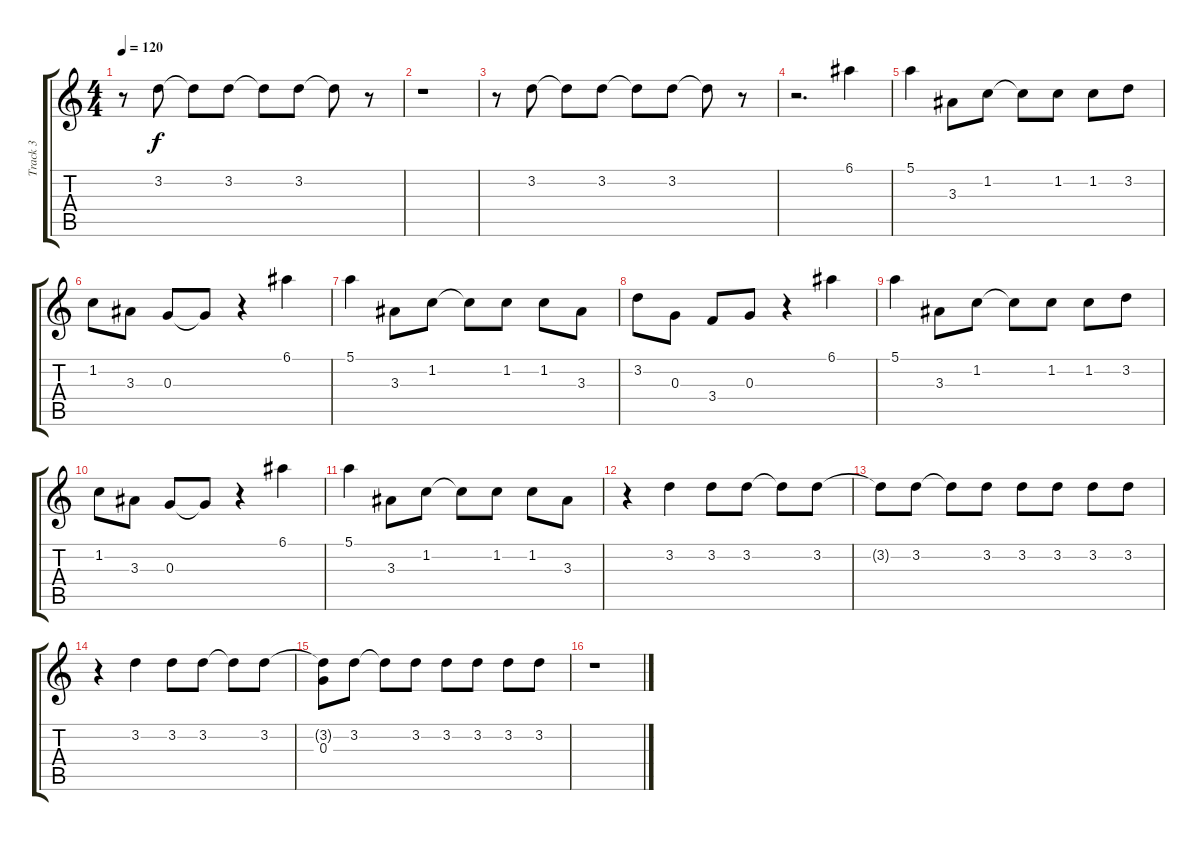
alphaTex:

\track ("Track 3" "Track 3") {instrument acousticguitarsteel}
\staff {score tabs}
\tuning (E4 B3 G3 D3 A2 E2) {hide}
\ts (4 4)
\tempo 120
\clef g2
\ks c
r.8{dy f} 3.2.8 3.2{t}.8 3.2.8 3.2{t}.8 3.2.8 3.2{t}.8 r.8 |
r.1 |
r.8 3.2.8 3.2{t}.8 3.2.8 3.2{t}.8 3.2.8 3.2{t}.8 r.8 |
r.2{d} 6.1.4 |
5.1.4 3.3.8 1.2.8 1.2{t}.8 1.2.8 1.2.8 3.2.8 |
1.2.8 3.3.8 0.3.8 0.3{t}.8 r.4 6.1.4 |
5.1.4 3.3.8 1.2.8 1.2{t}.8 1.2.8 1.2.8 3.3.8 |
3.2.8 0.3.8 3.4.8 0.3.8 r.4 6.1.4 |
5.1.4 3.3.8 1.2.8 1.2{t}.8 1.2.8 1.2.8 3.2.8 |
1.2.8 3.3.8 0.3.8 0.3{t}.8 r.4 6.1.4 |
5.1.4 3.3.8 1.2.8 1.2{t}.8 1.2.8 1.2.8 3.3.8 |
r.4 3.2.4 3.2.8 3.2.8 3.2{t}.8 3.2.8 |
3.2{t}.8 3.2.8 3.2{t}.8 3.2.8 3.2.8 3.2.8 3.2.8 3.2.8 |
r.4 3.2.4 3.2.8 3.2.8 3.2{t}.8 3.2.8 |
(3.2{t} 0.3).8 3.2.8 3.2{t}.8 3.2.8 3.2.8 3.2.8 3.2.8 3.2.8 |
r.1
